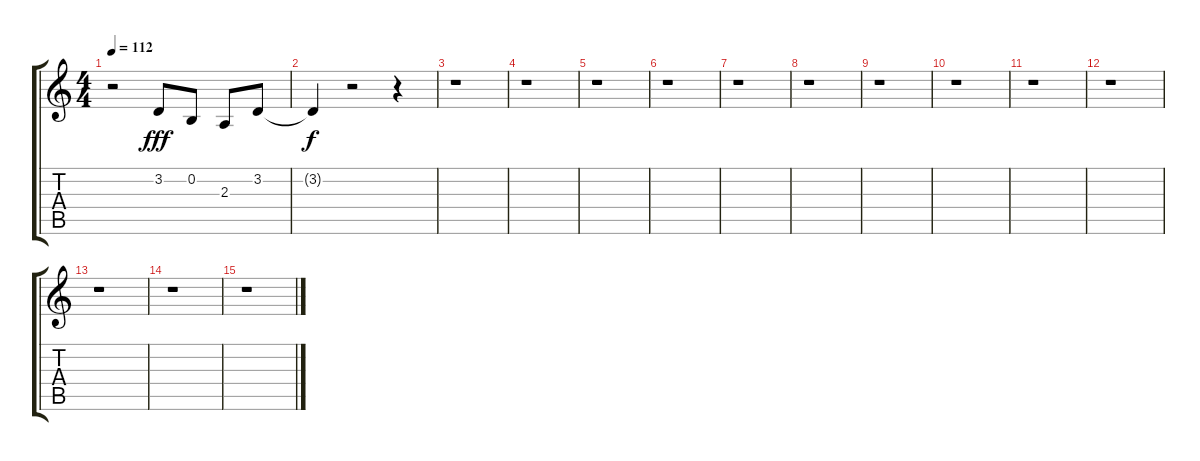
\track "" {instrument altosax}
\staff {score tabs}
\tuning (E4 B3 G3 D3 A2 E2) {hide}
\ts (4 4)
\tempo 112
\clef g2
\ks c
r.2{dy fff} 3.2.8 0.2.8 2.3.8 3.2.8 |
3.2{t}.4{dy f} r.2 r.4 |
r.1 |
r.1 |
r.1 |
r.1 |
r.1 |
r.1 |
r.1 |
r.1 |
r.1 |
r.1 |
r.1 |
r.1 |
r.1
